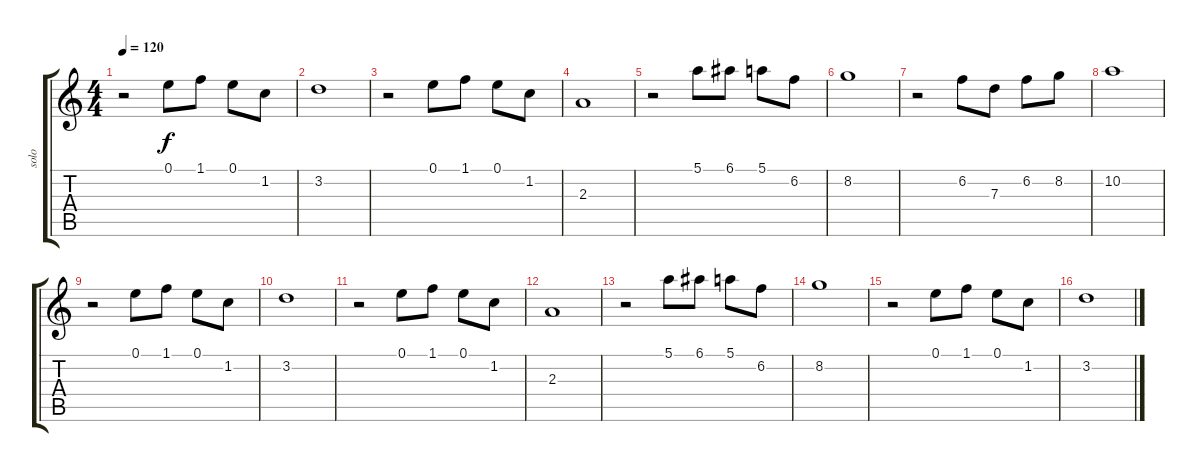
\track ("solo" "solo") {instrument overdrivenguitar}
\staff {score tabs}
\tuning (E4 B3 G3 D3 A2 E2) {hide}
\ts (4 4)
\tempo 120
\clef g2
\ks c
r.2{dy f instrument overdrivenguitar} 0.1.8 1.1.8 0.1.8 1.2.8 |
3.2.1 |
r.2 0.1.8 1.1.8 0.1.8 1.2.8 |
2.3.1 |
r.2 5.1.8 6.1.8 5.1.8 6.2.8 |
8.2.1 |
r.2 6.2.8 7.3.8 6.2.8 8.2.8 |
10.2.1 |
r.2 0.1.8 1.1.8 0.1.8 1.2.8 |
3.2.1 |
r.2 0.1.8 1.1.8 0.1.8 1.2.8 |
2.3.1 |
r.2 5.1.8 6.1.8 5.1.8 6.2.8 |
8.2.1 |
r.2 0.1.8 1.1.8 0.1.8 1.2.8 |
3.2.1
